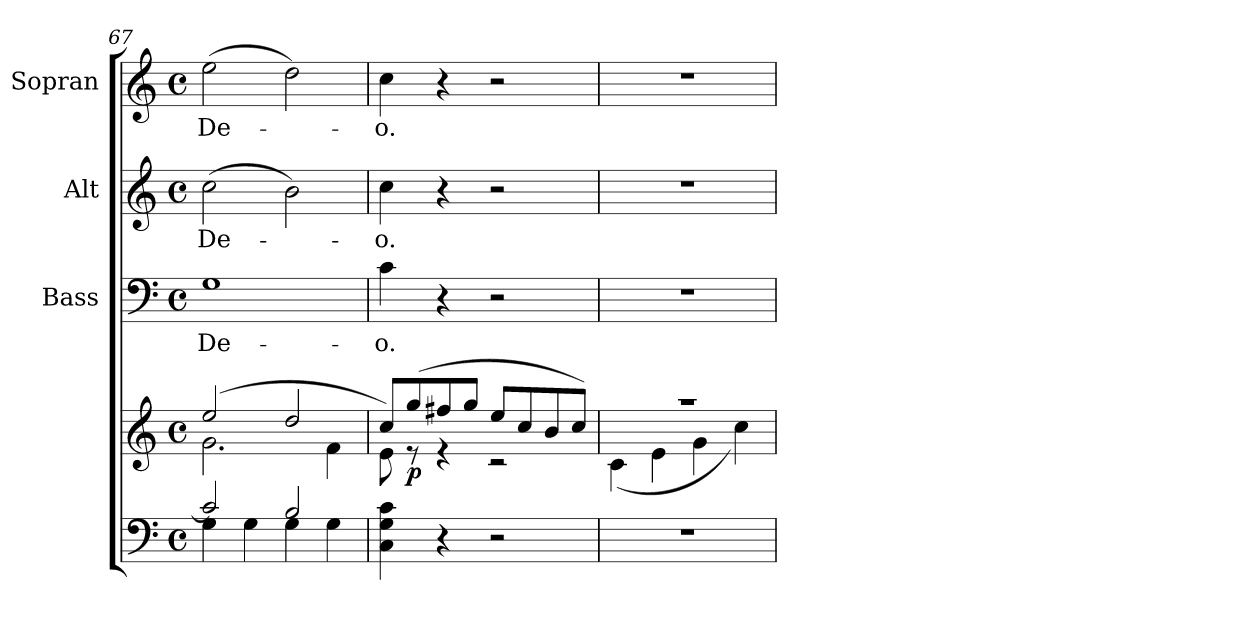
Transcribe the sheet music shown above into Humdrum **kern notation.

**kern	**kern	**dynam	**kern	**text	**kern	**text	**kern	**text
*part4	*part4	*part4	*part3	*part3	*part2	*part2	*part1	*part1
*staff5	*staff4	*staff4/5	*staff3	*staff3	*staff2	*staff2	*staff1	*staff1
*	*	*	*I"Bass	*	*I"Alt	*	*I"Sopran	*
*	*	*	*I'B.	*	*I'A.	*	*I'S.	*
!!LO:PB:g=z
*clefF4	*clefG2	*	*clefF4	*	*clefG2	*	*clefG2	*
*k[]	*k[]	*	*k[]	*	*k[]	*	*k[]	*
*C:	*C:	*	*C:	*	*C:	*	*C:	*
*M4/4	*M4/4	*	*M4/4	*	*M4/4	*	*M4/4	*
*met(c)	*met(c)	*	*met(c)	*	*met(c)	*	*met(c)	*
=67	=67	=67	=67	=67	=67	=67	=67	=67
*^	*^	*	*	*	*	*	*	*
!	!	!	!	!	!	!LO:LY:b	!	!LO:LY:b	!	!LO:LY:b
2c/]	4G\	(2ee/	2.g\	.	1G	De-	(>2cc\	De-	(>2ee\	De-
.	4G\	.	.	.	.	.	.	.	.	.
2B/	4G\	2dd/	.	.	.	.	2b\)	.	2dd\)	.
.	4G\	.	4f\	.	.	.	.	.	.	.
=68	=68	=68	=68	=68	=68	=68	=68	=68	=68	=68
!	!	!	!	!	!	!LO:LY:b	!	!LO:LY:b	!	!LO:LY:b
*v	*v	*	*	*	*	*	*	*	*	*
4C\ 4G\ 4c\	8cc/L)	8e\	.	4c\	-o.	4cc\	-o.	4cc\	-o.
!	!	!	!LO:DY:b	!	!	!	!	!	!
.	(>8gg/	8re	p	.	.	.	.	.	.
4r	8ff#X/	4rd	.	4r	.	4r	.	4r	.
.	8gg/J	.	.	.	.	.	.	.	.
2r	8ee/L	2rd	.	2r	.	2r	.	2r	.
.	8cc/	.	.	.	.	.	.	.	.
.	8b/	.	.	.	.	.	.	.	.
.	8cc/J)	.	.	.	.	.	.	.	.
=69	=69	=69	=69	=69	=69	=69	=69	=69	=69
1r	1r	(<4c\	.	1r	.	1r	.	1r	.
.	.	4e\	.	.	.	.	.	.	.
.	.	4g\	.	.	.	.	.	.	.
.	.	4cc\)	.	.	.	.	.	.	.
*	*v	*v	*	*	*	*	*	*	*
=	=	=	=	=	=	=	=	=
*-	*-	*-	*-	*-	*-	*-	*-	*-
